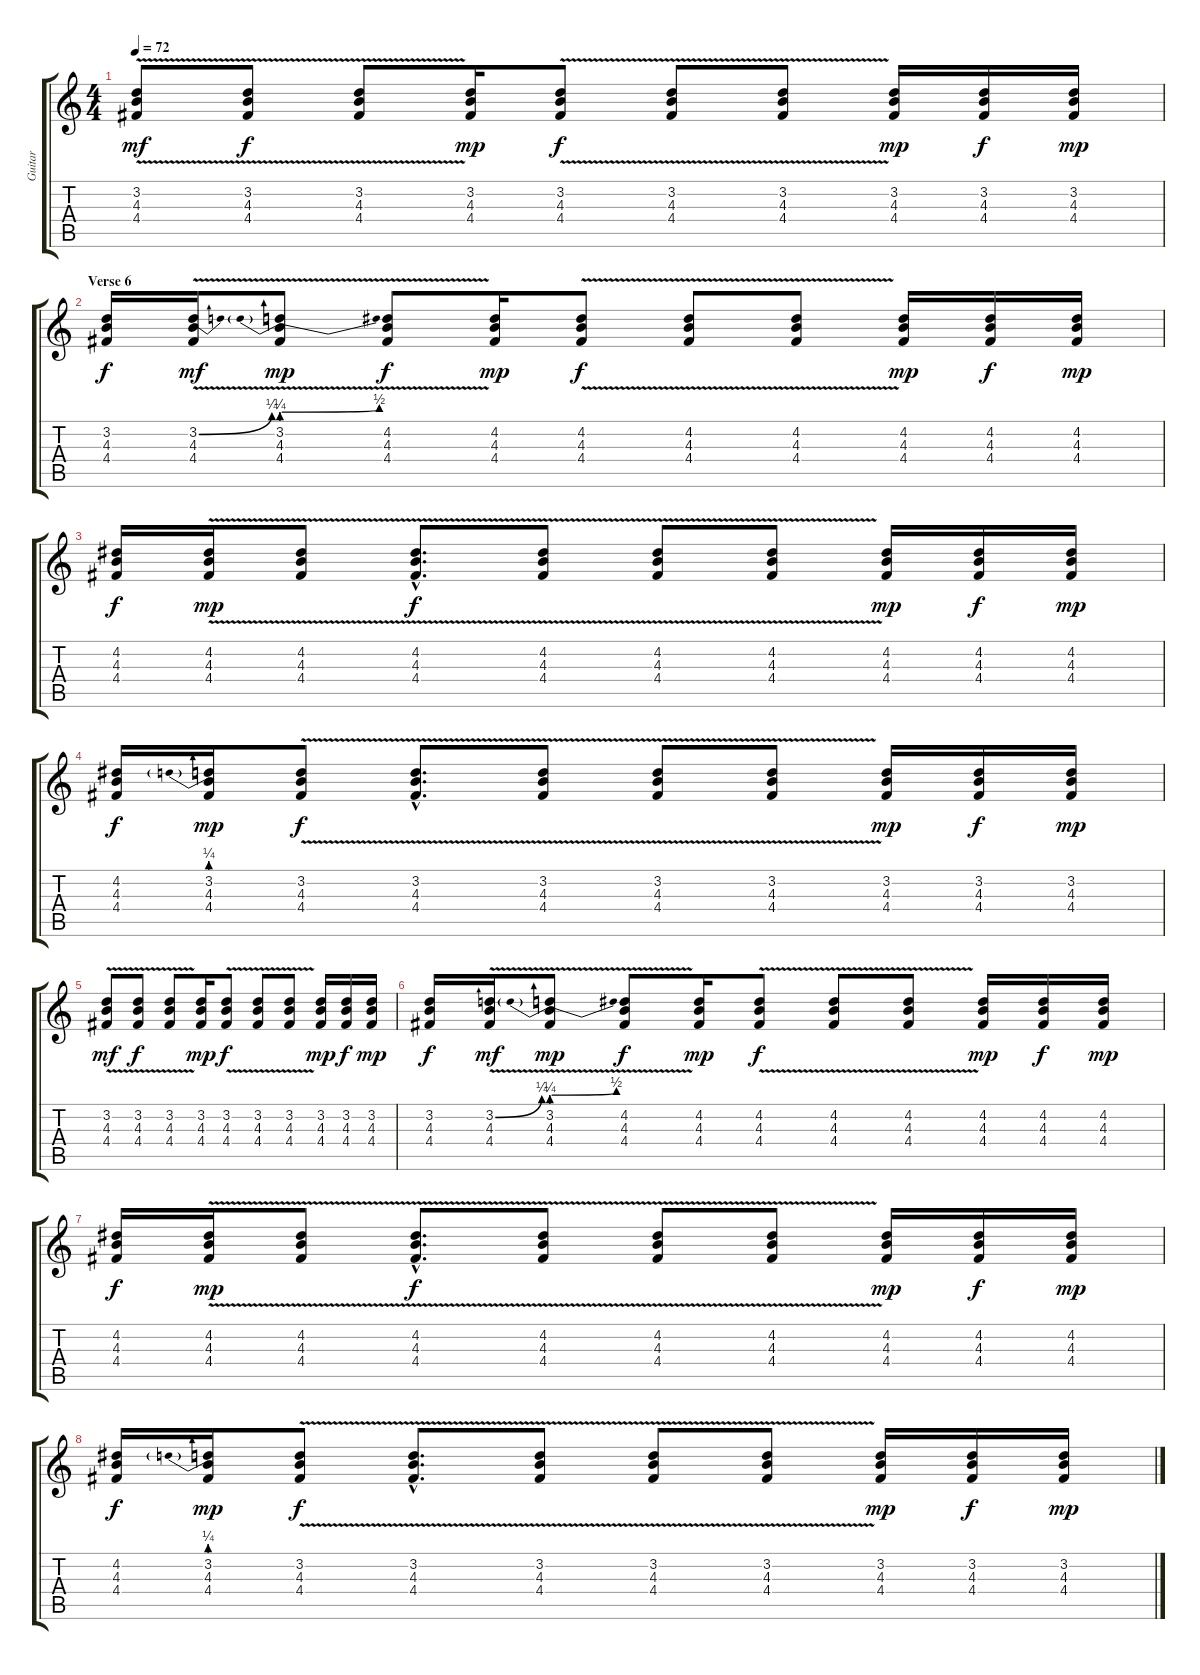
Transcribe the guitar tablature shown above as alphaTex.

\track ("Guitar" "Guitar") {instrument electricguitarjazz}
\staff {score tabs}
\tuning (E4 B3 G3 D3 A2 E2) {hide}
\ts (4 4)
\tempo 72
\clef g2
\ks c
(3.2{v} 4.3{v} 4.4{v}).8{dy mf} (3.2 4.3{v} 4.4{v}).8{dy f} (3.2{v} 4.3{v} 4.4{v}).8 (3.2 4.3 4.4).16{dy mp} (3.2{v} 4.3{v} 4.4{v}).8{dy f} (3.2{v} 4.3{v} 4.4{v}).8 (3.2{v} 4.3{v} 4.4).8 (3.2 4.3 4.4).16{dy mp} (3.2 4.3 4.4).16{dy f} (3.2 4.3 4.4).16{dy mp} |
\section ("" "Verse 6")
(3.2 4.3 4.4).16{dy f} (3.2{be (bend 0 0 60 1) v} 4.3{v} 4.4{v}).16{dy mf} (3.2{be (prebendbend 0 1 60 2)} 4.3{v} 4.4{v}).8{dy mp} (4.2{v} 4.3{v} 4.4{v}).8{dy f} (4.2 4.3 4.4).16{dy mp} (4.2{v} 4.3{v} 4.4{v}).8{dy f} (4.2{v} 4.3{v} 4.4{v}).8 (4.2{v} 4.3{v} 4.4).8 (4.2 4.3 4.4).16{dy mp} (4.2 4.3 4.4).16{dy f} (4.2 4.3 4.4).16{dy mp} |
(4.2 4.3 4.4).16{dy f} (4.2{v} 4.3{v} 4.4{v}).16{dy mp} (4.2 4.3{v} 4.4{v}).8 (4.2{v hac} 4.3{v hac} 4.4{v hac}).8{d dy f} (4.2{v} 4.3{v} 4.4{v}).8 (4.2{v} 4.3{v} 4.4{v}).8 (4.2{v} 4.3{v} 4.4).8 (4.2 4.3 4.4).16{dy mp} (4.2 4.3 4.4).16{dy f} (4.2 4.3 4.4).16{dy mp} |
(4.2 4.3 4.4).16{dy f} (3.2{be (prebend 0 1 60 1)} 4.3 4.4).16{dy mp} (3.2{v} 4.3{v} 4.4{v}).8{dy f} (3.2{v hac} 4.3{v hac} 4.4{v hac}).8{d} (3.2{v} 4.3{v} 4.4{v}).8 (3.2{v} 4.3{v} 4.4{v}).8 (3.2{v} 4.3{v} 4.4{v}).8 (3.2 4.3 4.4).16{dy mp} (3.2 4.3 4.4).16{dy f} (3.2 4.3 4.4).16{dy mp} |
(3.2{v} 4.3{v} 4.4{v}).8{dy mf} (3.2 4.3{v} 4.4{v}).8{dy f} (3.2{v} 4.3{v} 4.4{v}).8 (3.2 4.3 4.4).16{dy mp} (3.2{v} 4.3{v} 4.4{v}).8{dy f} (3.2{v} 4.3{v} 4.4{v}).8 (3.2{v} 4.3{v} 4.4).8 (3.2 4.3 4.4).16{dy mp} (3.2 4.3 4.4).16{dy f} (3.2 4.3 4.4).16{dy mp} |
(3.2 4.3 4.4).16{dy f} (3.2{be (bend 0 0 60 1) v} 4.3{v} 4.4{v}).16{dy mf} (3.2{be (prebendbend 0 1 60 2)} 4.3{v} 4.4{v}).8{dy mp} (4.2{v} 4.3{v} 4.4{v}).8{dy f} (4.2 4.3 4.4).16{dy mp} (4.2{v} 4.3{v} 4.4{v}).8{dy f} (4.2{v} 4.3{v} 4.4{v}).8 (4.2{v} 4.3{v} 4.4).8 (4.2 4.3 4.4).16{dy mp} (4.2 4.3 4.4).16{dy f} (4.2 4.3 4.4).16{dy mp} |
(4.2 4.3 4.4).16{dy f} (4.2{v} 4.3{v} 4.4{v}).16{dy mp} (4.2 4.3{v} 4.4{v}).8 (4.2{v hac} 4.3{v hac} 4.4{v hac}).8{d dy f} (4.2{v} 4.3{v} 4.4{v}).8 (4.2{v} 4.3{v} 4.4{v}).8 (4.2{v} 4.3{v} 4.4).8 (4.2 4.3 4.4).16{dy mp} (4.2 4.3 4.4).16{dy f} (4.2 4.3 4.4).16{dy mp} |
(4.2 4.3 4.4).16{dy f} (3.2{be (prebend 0 1 60 1)} 4.3 4.4).16{dy mp} (3.2{v} 4.3{v} 4.4{v}).8{dy f} (3.2{v hac} 4.3{v hac} 4.4{v hac}).8{d} (3.2{v} 4.3{v} 4.4{v}).8 (3.2{v} 4.3{v} 4.4{v}).8 (3.2{v} 4.3{v} 4.4{v}).8 (3.2 4.3 4.4).16{dy mp} (3.2 4.3 4.4).16{dy f} (3.2 4.3 4.4).16{dy mp}
